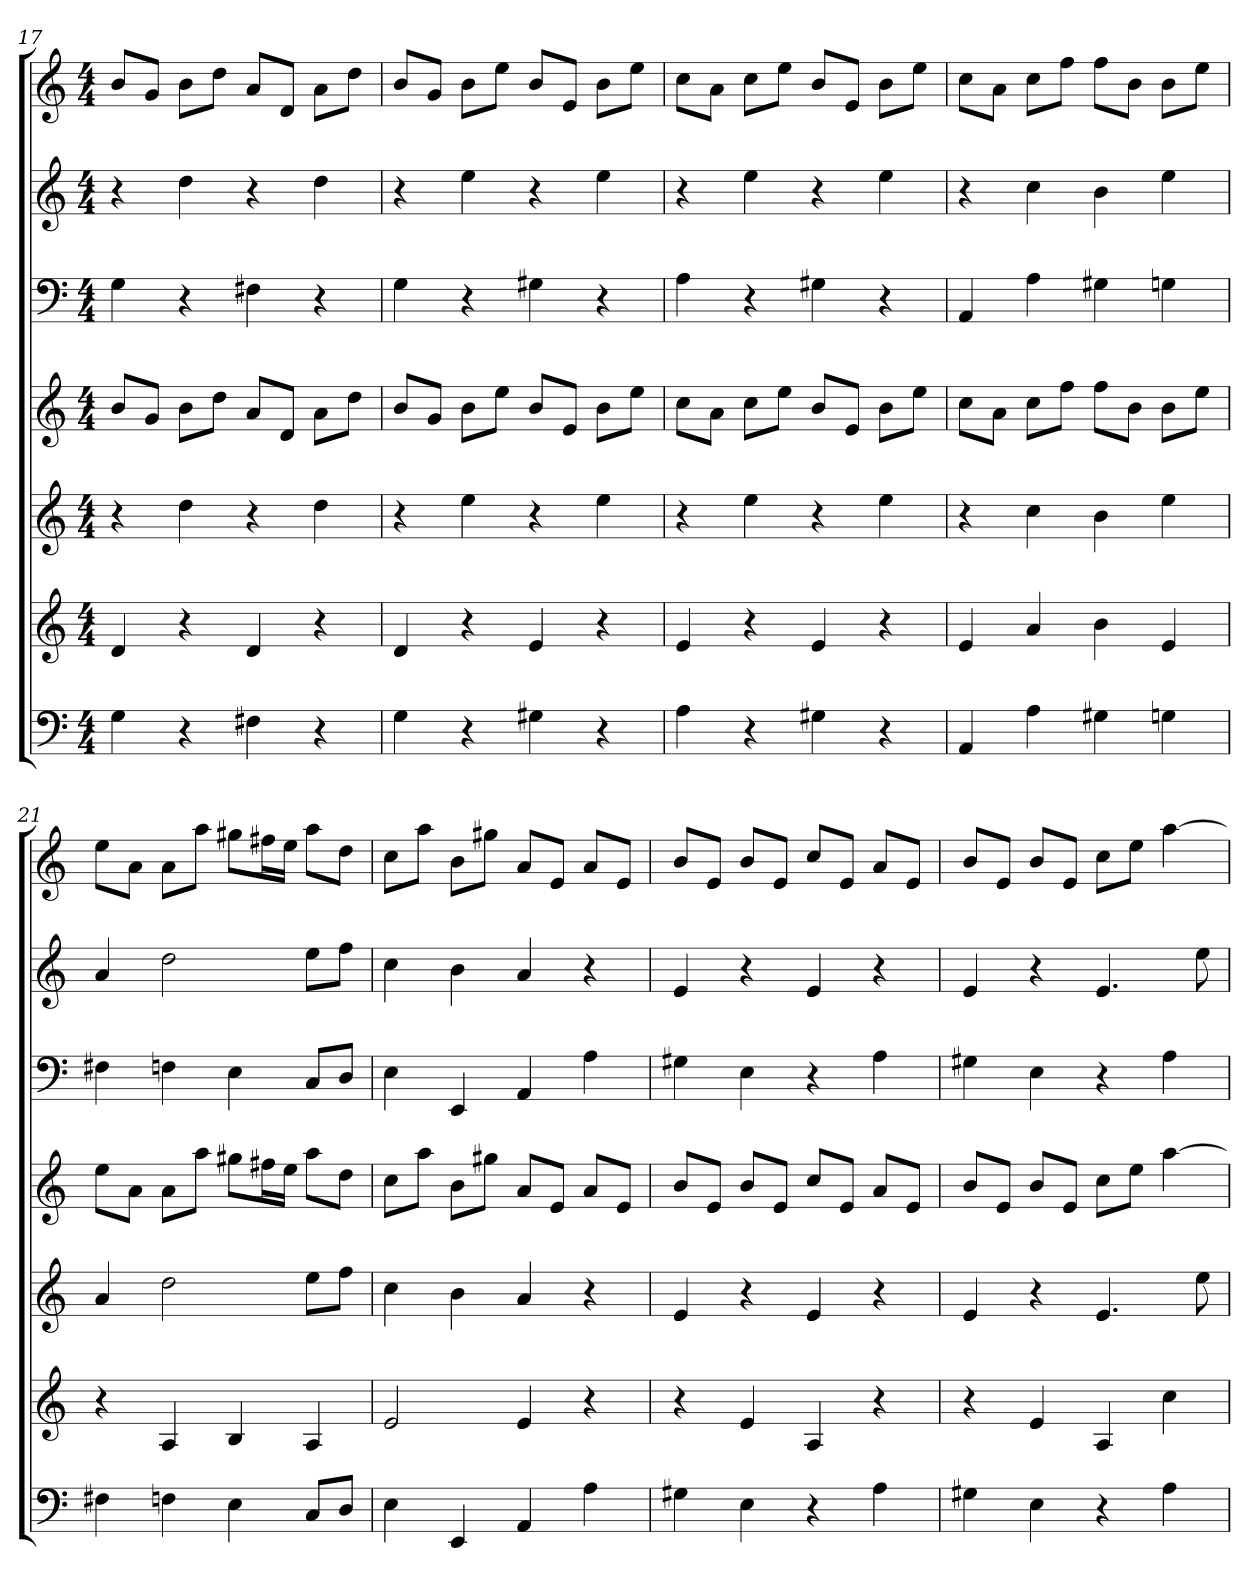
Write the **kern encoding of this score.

**kern	**kern	**kern	**kern	**kern	**kern	**kern
*part7	*part6	*part5	*part4	*part3	*part2	*part1
*staff7	*staff6	*staff5	*staff4	*staff3	*staff2	*staff1
*k[]	*k[]	*k[]	*k[]	*k[]	*k[]	*k[]
*C:	*C:	*C:	*C:	*C:	*C:	*C:
*M4/4	*M4/4	*M4/4	*M4/4	*M4/4	*M4/4	*M4/4
=17	=17	=17	=17	=17	=17	=17
4G	4d	4r	8bL	4G	4r	8bL
.	.	.	8gJ	.	.	8gJ
4r	4r	4dd	8bL	4r	4dd	8bL
.	.	.	8ddJ	.	.	8ddJ
4F#X	4d	4r	8aL	4F#X	4r	8aL
.	.	.	8dJ	.	.	8dJ
4r	4r	4dd	8aL	4r	4dd	8aL
.	.	.	8ddJ	.	.	8ddJ
=18	=18	=18	=18	=18	=18	=18
4G	4d	4r	8bL	4G	4r	8bL
.	.	.	8gJ	.	.	8gJ
4r	4r	4ee	8bL	4r	4ee	8bL
.	.	.	8eeJ	.	.	8eeJ
4G#X	4e	4r	8bL	4G#X	4r	8bL
.	.	.	8eJ	.	.	8eJ
4r	4r	4ee	8bL	4r	4ee	8bL
.	.	.	8eeJ	.	.	8eeJ
=19	=19	=19	=19	=19	=19	=19
4A	4e	4r	8ccL	4A	4r	8ccL
.	.	.	8aJ	.	.	8aJ
4r	4r	4ee	8ccL	4r	4ee	8ccL
.	.	.	8eeJ	.	.	8eeJ
4G#X	4e	4r	8bL	4G#X	4r	8bL
.	.	.	8eJ	.	.	8eJ
4r	4r	4ee	8bL	4r	4ee	8bL
.	.	.	8eeJ	.	.	8eeJ
=20	=20	=20	=20	=20	=20	=20
4AA	4e	4r	8ccL	4AA	4r	8ccL
.	.	.	8aJ	.	.	8aJ
4A	4a	4cc	8ccL	4A	4cc	8ccL
.	.	.	8ffJ	.	.	8ffJ
4G#X	4b	4b	8ffL	4G#X	4b	8ffL
.	.	.	8bJ	.	.	8bJ
4Gn	4e	4ee	8bL	4Gn	4ee	8bL
.	.	.	8eeJ	.	.	8eeJ
=21	=21	=21	=21	=21	=21	=21
4F#X	4r	4a	8eeL	4F#X	4a	8eeL
.	.	.	8aJ	.	.	8aJ
4Fn	4A	2dd	8aL	4Fn	2dd	8aL
.	.	.	8aaJ	.	.	8aaJ
4E	4B	.	8gg#XL	4E	.	8gg#XL
.	.	.	16ff#XL	.	.	16ff#XL
.	.	.	16eeJJ	.	.	16eeJJ
8CL	4A	8eeL	8aaL	8CL	8eeL	8aaL
8DJ	.	8ffJ	8ddJ	8DJ	8ffJ	8ddJ
=22	=22	=22	=22	=22	=22	=22
4E	2e	4cc	8ccL	4E	4cc	8ccL
.	.	.	8aaJ	.	.	8aaJ
4EE	.	4b	8bL	4EE	4b	8bL
.	.	.	8gg#XJ	.	.	8gg#XJ
4AA	4e	4a	8aL	4AA	4a	8aL
.	.	.	8eJ	.	.	8eJ
4A	4r	4r	8aL	4A	4r	8aL
.	.	.	8eJ	.	.	8eJ
=23	=23	=23	=23	=23	=23	=23
4G#X	4r	4e	8bL	4G#X	4e	8bL
.	.	.	8eJ	.	.	8eJ
4E	4e	4r	8bL	4E	4r	8bL
.	.	.	8eJ	.	.	8eJ
4r	4A	4e	8ccL	4r	4e	8ccL
.	.	.	8eJ	.	.	8eJ
4A	4r	4r	8aL	4A	4r	8aL
.	.	.	8eJ	.	.	8eJ
=24	=24	=24	=24	=24	=24	=24
4G#X	4r	4e	8bL	4G#X	4e	8bL
.	.	.	8eJ	.	.	8eJ
4E	4e	4r	8bL	4E	4r	8bL
.	.	.	8eJ	.	.	8eJ
4r	4A	4.e	8ccL	4r	4.e	8ccL
.	.	.	8eeJ	.	.	8eeJ
4A	4cc	.	[4aa	4A	.	[4aa
.	.	8ee	.	.	8ee	.
=	=	=	=	=	=	=
*-	*-	*-	*-	*-	*-	*-
